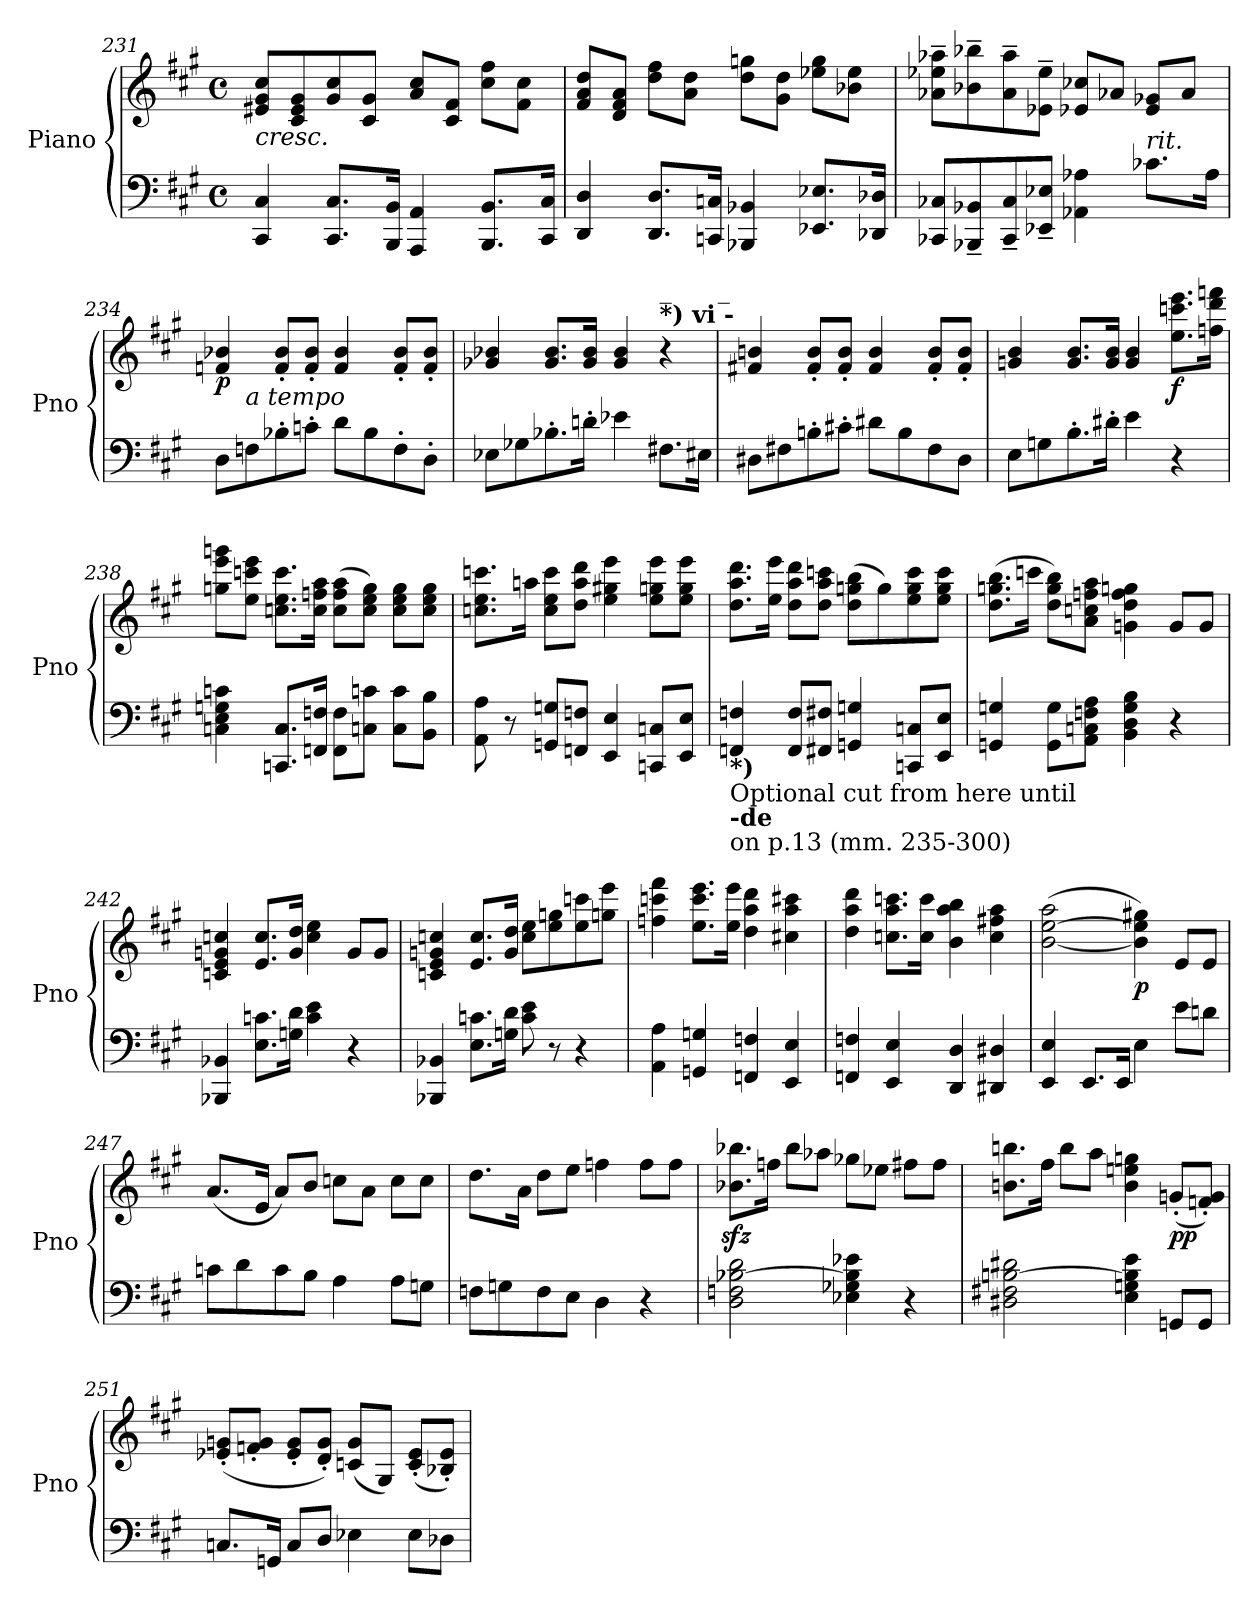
**kern	**kern	**dynam
*part1	*part1	*part1
*staff2	*staff1	*staff1/2
*I"Piano	*	*
*I'Pno	*	*
*clefF4	*clefG2	*
*k[f#c#g#]	*k[f#c#g#]	*
*M4/4	*M4/4	*
*met(c)	*met(c)	*
=231	=231	=231
!	!LO:TX:b:i:t=cresc.	!
4CC#/ 4C#/	8e#X/ 8g#/ 8cc#/L	.
.	8c#/ 8e#/ 8g#/	.
8.CC#/ 8.C#/L	8g#/ 8cc#/	.
.	8c#/ 8g#/J	.
16BBB/ 16BB/Jk	.	.
4AAA/ 4AA/	8a/ 8cc#/L	.
.	8c#/ 8f#/J	.
8.BBB/ 8.BB/L	8cc#\ 8ff#\L	.
.	8f#\ 8cc#\J	.
16CC#/ 16C#/Jk	.	.
=232	=232	=232
4DD/ 4D/	8f#/ 8a/ 8dd/L	.
.	8d/ 8f#/ 8a/J	.
8.DD/ 8.D/L	8dd\ 8ff#\L	.
.	8a\ 8dd\J	.
16CCn/ 16Cn/Jk	.	.
4BBB-X/ 4BB-X/	8dd\ 8ggn\L	.
.	8g#\ 8dd\J	.
8.EE-X/ 8.E-X/L	8ee-X\ 8gg\L	.
.	8b-X\ 8ee-\J	.
16DD-X/ 16D-X/Jk	.	.
=233	=233	=233
8CC-X/ 8C-X/L	8a-X\~ 8ee-X\~ 8aa-X\~L	.
8BBB-X/~ 8BB-X/~	8b-X\~ 8bb-X\~	.
8CC-/~ 8C-/~	8a-\~ 8aa-\~	.
8EE-X/~ 8E-X/~J	8e-X\~ 8ee-\~J	.
4AA-X\ 4A-X\	8e-X/ 8cc-X/L	.
.	8a-X/J	.
!LO:TX:i:t=rit.	!	!
8.c-X\L	8e-/ 8g-X/L	.
.	8a-/J	.
16A-\Jk	.	.
=234	=234	=234
!	!	!LO:DY:b
8D\L	4fn/ 4b-X/	p
!LO:TX:i:t=a tempo	!	!
8Fn\	.	.
8B-X'\	8f/' 8b-/'L	.
8cn'\J	8f/' 8b-/'J	.
8d\L	4f/ 4b-/	.
8B-\	.	.
8F'\	8f/' 8b-/'L	.
8D'\J	8f/' 8b-/'J	.
=235	=235	=235
8E-X\L	4g-X/ 4b-X/	.
8G-X\	.	.
8.B-X'\	8.g-/ 8.b-/L	.
16dn'\Jk	16g-/ 16b-/Jk	.
4e-X\	4g-/ 4b-/	.
!	!LO:TX:a:B:t=*) vi -	!
!	!LO:TX:a:t=_	!
8.F#X\L	4r	.
16E#X\Jk	.	.
!	!LO:TX:a:t=_	!
=236	=236	=236
8D#X\L	4f#X/ 4bn/	.
8F#X\	.	.
8Bn'\	8f#/' 8b/'L	.
8c#X'\J	8f#/' 8b/'J	.
8d#X\L	4f#/ 4b/	.
8B\	.	.
8F#\	8f#/' 8b/'L	.
8D#\J	8f#/' 8b/'J	.
=237	=237	=237
8E\L	4gn/ 4b/	.
8Gn\	.	.
8.B'\	8.g/ 8.b/L	.
16d#X'\Jk	16g/ 16b/Jk	.
4e\	4g/ 4b/	.
!	!	!LO:DY:b
4r	8.ee\ 8.cccn\ 8.eee\L	f
.	16ffn\ 16ddd\ 16fffn\Jk	.
=238	=238	=238
4Cn\ 4E\ 4Gn\ 4cn\	8ggn\ 8eee\ 8gggn\L	.
.	8ee\ 8cccn\ 8eee\J	.
8.CCn/ 8.C/L	8.ccn\ 8.ee\ 8.ccc\L	.
16FFn/ 16Fn/Jk	16cc\ 16ffn\ 16aa\Jk	.
8FF\ 8F\L	(8cc\ 8ff\ 8aa\L	.
8Cn\ 8cn\J	8cc\ 8ee\ 8gg\J)	.
8C\ 8c\L	8cc\ 8ee\ 8gg\L	.
8BB\ 8B\J	8cc\ 8ee\ 8gg\J	.
=239	=239	=239
8AA\ 8A\	8.ccn\ 8.ee\ 8.cccn\L	.
8r	.	.
.	16aan\Jk	.
8GGn/ 8Gn/L	8cc\ 8ee\ 8ccc\L	.
8FFn/ 8Fn/J	8dd\ 8aa\ 8ddd\J	.
4EE/ 4E/	4ee\ 4gg#X\ 4eee\	.
8CCn/ 8Cn/L	8ee\ 8ggn\ 8eee\L	.
8EE/ 8E/J	8ee\ 8gg\ 8eee\J	.
=240	=240	=240
!LO:TX:b:B:t=*)	!	!
!LO:TX:b:t=Optional cut from here until	!	!
!LO:TX:b:B:t=-de	!	!
!LO:TX:b:t=on p.13 (mm. 235-300)	!	!
4FFn/ 4Fn/	8.dd\ 8.aa\ 8.ddd\L	.
.	16ee\ 16eee\Jk	.
8FF/ 8F/L	8dd\ 8aa\ 8ddd\L	.
8FF#X/ 8F#X/J	8dd\ 8aa\ 8cccn\J	.
4GGnj/ 4Gnj/	(8dd\ 8ggn\ 8bb\L	.
.	8gg\)	.
8CCnj/ 8Cnj/L	8ee\ 8gg\ 8ccc\	.
8EE/ 8E/J	8ee\ 8gg\ 8ccc\J	.
=241	=241	=241
4GGn/ 4Gn/	(8.dd\ 8.ggn\ 8.bb\L	.
.	16cccn\Jk	.
8GG\ 8G\L	8dd\ 8gg\ 8bb\L)	.
8AA\ 8Cn\ 8Fn\ 8A\J	8a\ 8ccn\ 8ffn\ 8aa\J	.
4BB\ 4D\ 4G\ 4B\	4gn\ 4dd\ 4ff\ 4ggn\	.
4r	8g/L	.
.	8g/J	.
=242	=242	=242
4BBB-X/ 4BB-X/	4cn/ 4e/ 4gn/ 4ccn/	.
8.E\ 8.cn\L	8.e/ 8.cc/L	.
16Gnj\ 16d\Jk	16g/ 16dd/Jk	.
4c\ 4e\	4cc\ 4ee\	.
4r	8g/L	.
.	8g/J	.
=243	=243	=243
4BBB-X/ 4BB-X/	4cn/ 4e/ 4gn/ 4ccn/	.
8.E\ 8.cn\L	8.e/ 8.cc/L	.
16Gnj\ 16d\Jk	16g/ 16dd/Jk	.
8c\ 8e\	8cc\ 8ee\L	.
8r	8ee\ 8ggnj\	.
4r	8ee\ 8cccn\	.
.	8ggn\ 8eee\J	.
=244	=244	=244
4AA\ 4A\	4ffn\ 4cccn\ 4fff#\	.
4GGn/ 4Gn/	8.ee\ 8.ccc\ 8.eee\L	.
.	16ee\ 16eee\Jk	.
4FFn/ 4Fn/	4dd\ 4aa\ 4ddd\	.
4EE/ 4E/	4cc#X\ 4aa\ 4ccc#X\	.
=245	=245	=245
4FFn/ 4Fn/	4dd\ 4aa\ 4ddd\	.
4EE/ 4E/	8.ccn\ 8.aa\ 8.cccn\L	.
.	16cc\ 16ccc\Jk	.
4DD/ 4D/	4b\ 4aa\ 4bb\	.
4DD#X/ 4D#X/	4cc\ 4ff#X\ 4aa\	.
=246	=246	=246
4EE/ 4E/	(>[2b\ [<2ee\ 2aa\	.
8.EE/L	.	.
16EE/Jk	.	.
!	!	!LO:DY:b
4E\	4b\] 4ee\] 4gg#X\)	p
8e\L	8e/L	.
8dn\J	8e/J	.
=247	=247	=247
8cn\L	(8.a/L	.
8d\	.	.
.	16e/Jk	.
8c\	8a/L)	.
8B\J	8b/J	.
4A\	8ccn\L	.
.	8a\J	.
8A\L	8cc\L	.
8Gn\J	8cc\J	.
=248	=248	=248
8Fn\L	8.dd\L	.
8Gn\	.	.
.	16a\Jk	.
8F\	8dd\L	.
8E\J	8ee\J	.
4D\	4ffn\	.
4r	8ff\L	.
.	8ff\J	.
=249	=249	=249
2D\ 2Fn\ [2B-X\ 2d\	8.b-X\zz< 8.bb-X\zz<L	.
.	16ffnj\Jk	.
.	8bb-\L	.
.	8aa-X\J	.
4E-X\ 4G-X\ 4B-\] 4e-X\	8gg-X\L	.
.	8ee-X\J	.
4r	8ff#X\L	.
.	8ff#\J	.
=250	=250	=250
2D#X\ 2F#X\ [2Bn\ 2d#X\	8.bn\ 8.bbn\L	.
.	16ff#\Jk	.
.	8bb\L	.
.	8aa\J	.
4E\ 4Gnj\ 4B\] 4e\	4b\ 4een\ 4ggn\	.
!	!	!LO:DY:b
8GGn/L	(8gn'/L	pp
8GG/J	8fn/' 8g/'J)	.
=251	=251	=251
8.Cnj/L	(8e-X/' 8gn/'L	.
.	8fnj/' 8g/'J	.
16GGn/Jk	.	.
8C/L	8e-/' 8g/'L	.
8D/J	8d/' 8g/'J)	.
4E-X\	(8cn/ 8g/L	.
.	8G#/J)	.
8E-\L	(8c/' 8e-/'L	.
8D-X\J	8B-X/' 8e-/'J)	.
=	=	=
*-	*-	*-
